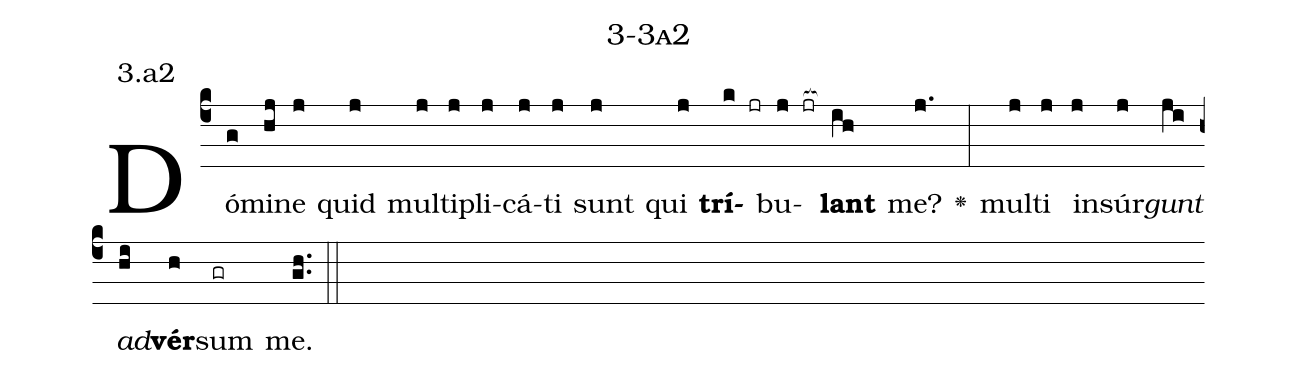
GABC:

name: 3-3a2;
annotation: 3.a2;
%%
(c4)Dó(g)mi(hj)ne(j) quid(j) mul(j)ti(j)pli(j)cá(j)ti(j) sunt(j) qui(j) <b>trí</b>(k jr)bu(j jr[ocb:1{])<b>lant</b>(ih[ocb:0}]) me?(j.) <v>\greheightstar</v>(:) mul(j)ti(j) in(j)súr(j)<i>gunt</i>(ji) <i>ad</i>(hi)<b>vér</b>(h)sum(gr) me.(gh..) (::)


%E(j) u(j) o(ji) u(hi) a(h) e.(gh..) (::)
